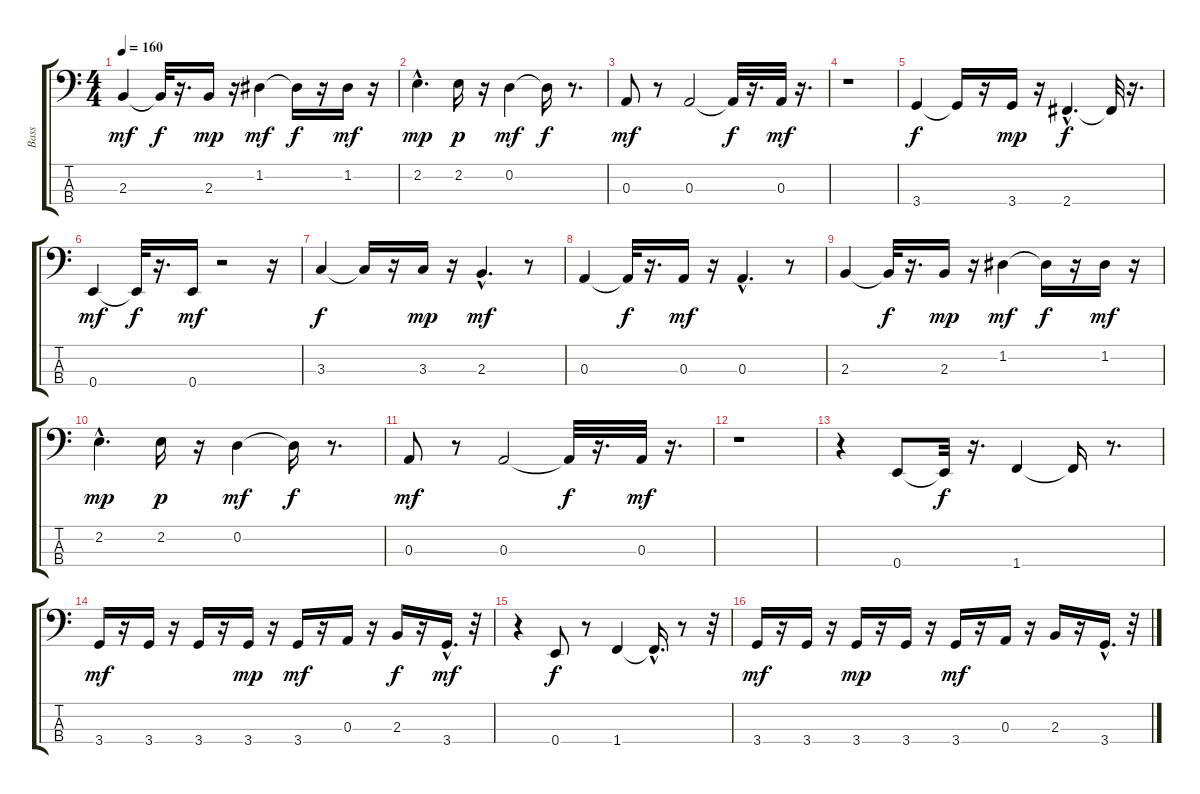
\track ("Bass" "Bass") {instrument electricbassfinger}
\staff {score tabs}
\tuning (G2 D2 A1 E1) {hide}
\ts (4 4)
\tempo 160
\clef f4
\ks c
2.3.4{dy mf} 2.3{t}.32{dy f} r.16{d} 2.3.16{dy mp} r.16 1.2.4{dy mf} 1.2{t}.16{dy f} r.16 1.2.16{dy mf} r.16 |
2.2{hac}.4{d dy mp} 2.2.16{dy p} r.16 0.2.4{dy mf} 0.2{t}.16{dy f} r.8{d} |
0.3.8{dy mf} r.8 0.3.2 0.3{t}.32{dy f} r.16{d} 0.3.32{dy mf} r.16{d} |
r.1 |
3.4.4{dy f} 3.4{t}.16 r.16 3.4.16{dy mp} r.16 2.4{hac}.4{d dy f} 2.4{t}.32 r.16{d} |
0.4.4{dy mf} 0.4{t}.32{dy f} r.16{d} 0.4.16{dy mf} r.2 r.16 |
3.3.4{dy f} 3.3{t}.16 r.16 3.3.16{dy mp} r.16 2.3{hac}.4{d dy mf} r.8 |
0.3.4 0.3{t}.32{dy f} r.16{d} 0.3.16{dy mf} r.16 0.3{hac}.4{d} r.8 |
2.3.4 2.3{t}.32{dy f} r.16{d} 2.3.16{dy mp} r.16 1.2.4{dy mf} 1.2{t}.16{dy f} r.16 1.2.16{dy mf} r.16 |
2.2{hac}.4{d dy mp} 2.2.16{dy p} r.16 0.2.4{dy mf} 0.2{t}.16{dy f} r.8{d} |
0.3.8{dy mf} r.8 0.3.2 0.3{t}.32{dy f} r.16{d} 0.3.32{dy mf} r.16{d} |
r.1 |
r.4 0.4.8 0.4{t}.32{dy f} r.16{d} 1.4.4 1.4{t}.16 r.8{d} |
3.4.16{dy mf} r.16 3.4.16 r.16 3.4.16 r.16 3.4.16{dy mp} r.16 3.4.16{dy mf} r.16 0.3.16 r.16 2.3.16{dy f} r.16 3.4{hac}.16{d dy mf} r.32 |
r.4 0.4.8{dy f} r.8 1.4.4 1.4{hac t}.16{d} r.8 r.32 |
3.4.16{dy mf} r.16 3.4.16 r.16 3.4.16{dy mp} r.16 3.4.16 r.16 3.4.16{dy mf} r.16 0.3.16 r.16 2.3.16 r.16 3.4{hac}.16{d} r.32
